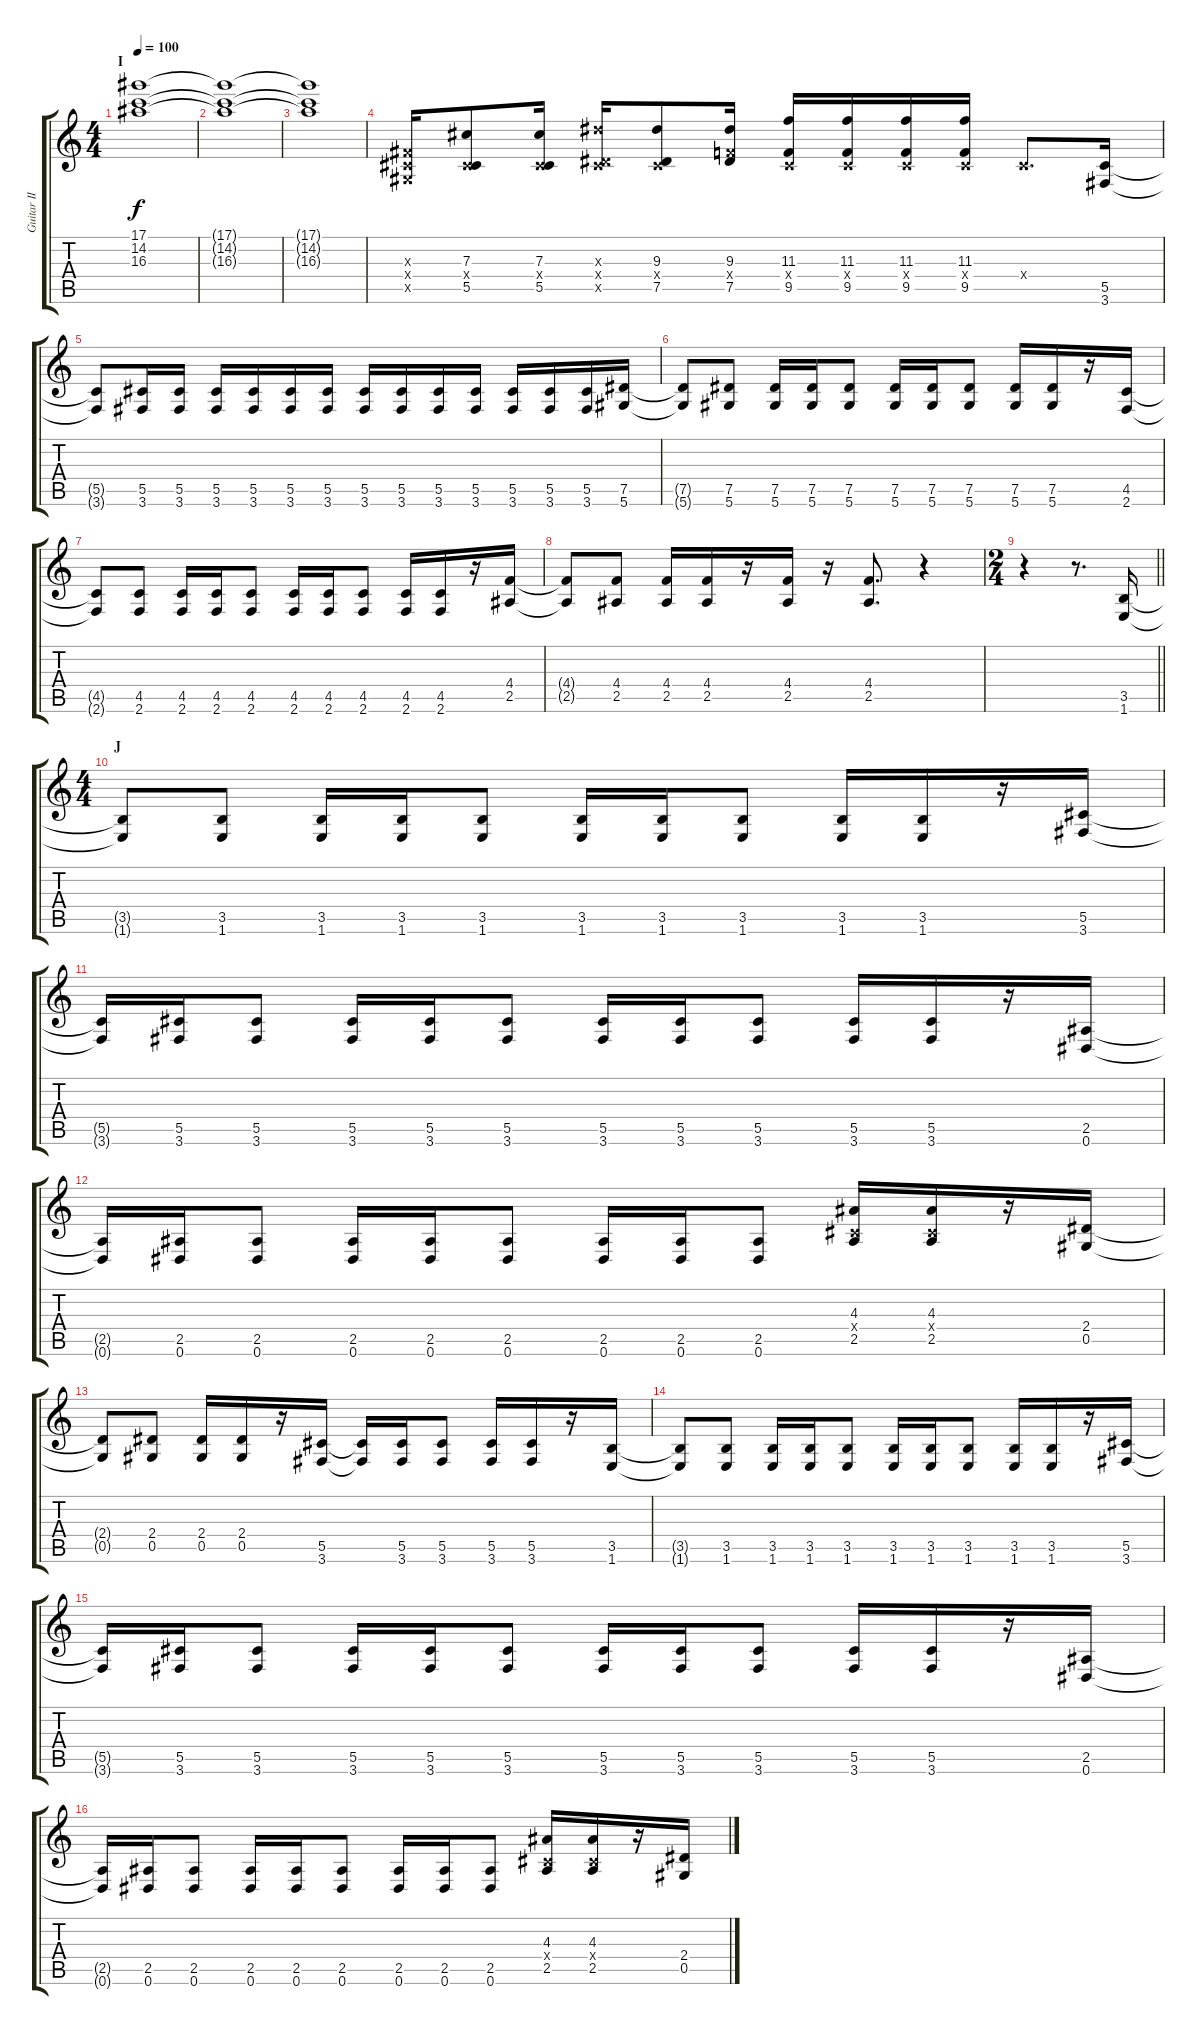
\track ("Guitar II" "Guitar II") {instrument distortionguitar}
\staff {score tabs}
\tuning (Eb4 Bb3 Gb3 Db3 Ab2 Eb2) {hide}
\ts (4 4)
\section ("" "I")
\tempo 100
\clef g2
\ks c
(17.1{t} 14.2{t} 16.3{t}).1{dy f} |
(17.1{t} 14.2{t} 16.3{t}).1 |
(17.1{t} 14.2{t} 16.3{t}).1 |
(0.3{x} 0.4{x} 0.5{x}).16 (7.3 0.4{x} 5.5).8 (7.3 0.4{x} 5.5).16 (9.3{x} 0.4{x} 7.5{x}).16 (9.3 0.4{x} 7.5).8 (9.3 4.4{x} 7.5).16 (11.3 0.4{x} 9.5).16 (11.3 0.4{x} 9.5).16 (11.3 0.4{x} 9.5).16 (11.3 0.4{x} 9.5).16 0.4{x}.8{d} (5.5 3.6).16 |
(5.5{t} 3.6{t}).8 (5.5 3.6).16 (5.5 3.6).16 (5.5 3.6).16 (5.5 3.6).16 (5.5 3.6).16 (5.5 3.6).16 (5.5 3.6).16 (5.5 3.6).16 (5.5 3.6).16 (5.5 3.6).16 (5.5 3.6).16 (5.5 3.6).16 (5.5 3.6).16 (7.5 5.6).16 |
(7.5{t} 5.6{t}).8 (7.5 5.6).8 (7.5 5.6).16 (7.5 5.6).16 (7.5 5.6).8 (7.5 5.6).16 (7.5 5.6).16 (7.5 5.6).8 (7.5 5.6).16 (7.5 5.6).16 r.16 (4.5 2.6).16 |
(4.5{t} 2.6{t}).8 (4.5 2.6).8 (4.5 2.6).16 (4.5 2.6).16 (4.5 2.6).8 (4.5 2.6).16 (4.5 2.6).16 (4.5 2.6).8 (4.5 2.6).16 (4.5 2.6).16 r.16 (4.4 2.5).16 |
(4.4{t} 2.5{t}).8 (4.4 2.5).8 (4.4 2.5).16 (4.4 2.5).16 r.16 (4.4 2.5).16 r.16 (4.4 2.5).8{d} r.4 |
\ts (2 4)
\barLineRight lightlight
r.4 r.8{d} (3.5 1.6).16 |
\ts (4 4)
\section ("" "J")
(3.5{t} 1.6{t}).8 (3.5 1.6).8 (3.5 1.6).16 (3.5 1.6).16 (3.5 1.6).8 (3.5 1.6).16 (3.5 1.6).16 (3.5 1.6).8 (3.5 1.6).16 (3.5 1.6).16 r.16 (5.5 3.6).16 |
(5.5{t} 3.6{t}).16 (5.5 3.6).16 (5.5 3.6).8 (5.5 3.6).16 (5.5 3.6).16 (5.5 3.6).8 (5.5 3.6).16 (5.5 3.6).16 (5.5 3.6).8 (5.5 3.6).16 (5.5 3.6).16 r.16 (2.5 0.6).16 |
(2.5{t} 0.6{t}).16 (2.5 0.6).16 (2.5 0.6).8 (2.5 0.6).16 (2.5 0.6).16 (2.5 0.6).8 (2.5 0.6).16 (2.5 0.6).16 (2.5 0.6).8 (4.3 0.4{x} 2.5).16 (4.3 0.4{x} 2.5).16 r.16 (2.4 0.5).16 |
(2.4{t} 0.5{t}).8 (2.4 0.5).8 (2.4 0.5).16 (2.4 0.5).16 r.16 (5.5 3.6).16 (5.5{t} 3.6{t}).16 (5.5 3.6).16 (5.5 3.6).8 (5.5 3.6).16 (5.5 3.6).16 r.16 (3.5 1.6).16 |
(3.5{t} 1.6{t}).8 (3.5 1.6).8 (3.5 1.6).16 (3.5 1.6).16 (3.5 1.6).8 (3.5 1.6).16 (3.5 1.6).16 (3.5 1.6).8 (3.5 1.6).16 (3.5 1.6).16 r.16 (5.5 3.6).16 |
(5.5{t} 3.6{t}).16 (5.5 3.6).16 (5.5 3.6).8 (5.5 3.6).16 (5.5 3.6).16 (5.5 3.6).8 (5.5 3.6).16 (5.5 3.6).16 (5.5 3.6).8 (5.5 3.6).16 (5.5 3.6).16 r.16 (2.5 0.6).16 |
(2.5{t} 0.6{t}).16 (2.5 0.6).16 (2.5 0.6).8 (2.5 0.6).16 (2.5 0.6).16 (2.5 0.6).8 (2.5 0.6).16 (2.5 0.6).16 (2.5 0.6).8 (4.3 0.4{x} 2.5).16 (4.3 0.4{x} 2.5).16 r.16 (2.4 0.5).16
